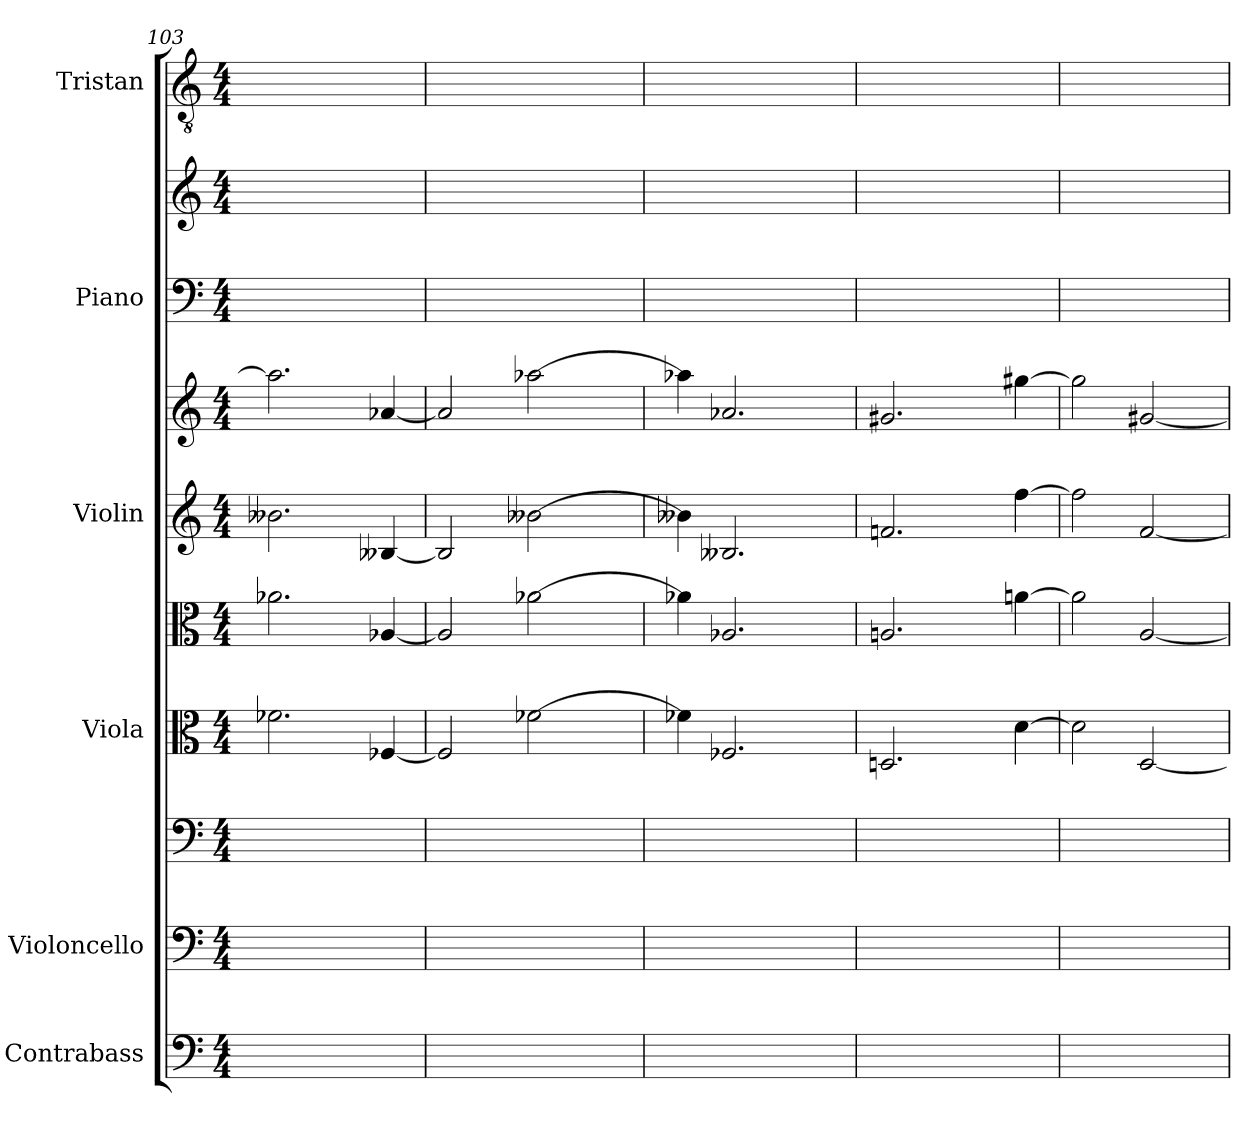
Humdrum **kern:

**kern	**kern	**kern	**kern	**kern	**kern	**kern	**kern	**kern	**kern
*part6	*part5	*part5	*part4	*part4	*part3	*part3	*part2	*part2	*part1
*staff10	*staff9	*staff8	*staff7	*staff6	*staff5	*staff4	*staff3	*staff2	*staff1
*I"Contrabass	*I"Violoncello	*	*I"Viola	*	*I"Violin	*	*I"Piano	*	*I"Tristan
*I'Cb.	*I'Vc	*	*I'Vla	*	*I'Vln	*	*I'Pno	*	*
*clefF4	*clefF4	*clefF4	*clefC3	*clefC3	*clefG2	*clefG2	*clefF4	*clefG2	*clefGv2
*ITrd7c12	*	*	*	*	*	*	*	*	*
*k[]	*k[]	*k[]	*k[]	*k[]	*k[]	*k[]	*k[]	*k[]	*k[]
*M4/4	*M4/4	*M4/4	*M4/4	*M4/4	*M4/4	*M4/4	*M4/4	*M4/4	*M4/4
=103	=103	=103	=103	=103	=103	=103	=103	=103	=103
2ryy	2ryy	1ryy	2.f-X	2.a-X	2.b--X	2.aa-]	2ryy	1ryy	2.ryy
2ryy	2ryy	.	.	.	.	.	4ryy	.	.
.	.	.	[4F-X	[4A-X	[4B--X	[4a-X	4ryy	.	4ryy
=104	=104	=104	=104	=104	=104	=104	=104	=104	=104
2ryy	2ryy	2ryy	2F-]	2A-]	2B--]	2a-]	2ryy	1ryy	4ryy
.	.	.	.	.	.	.	.	.	4ryy
2ryy	2ryy	2ryy	[2f-X	[2a-X	[2b--X	[2aa-X	4ryy	.	6ryy
.	.	.	.	.	.	.	.	.	6ryy
.	.	.	.	.	.	.	4ryy	.	.
.	.	.	.	.	.	.	.	.	6ryy
=105	=105	=105	=105	=105	=105	=105	=105	=105	=105
2ryy	2ryy	2ryy	4f-X]	4a-X]	4b--X]	4aa-X]	2ryy	1ryy	2ryy
.	.	.	2.F-X	2.A-X	2.B--X	2.a-X	.	.	.
2ryy	2ryy	4ryy	.	.	.	.	4ryy	.	4ryy
.	.	4ryy	.	.	.	.	4ryy	.	4ryy
=106	=106	=106	=106	=106	=106	=106	=106	=106	=106
2ryy	2ryy	1ryy	2.Dn	2.An	2.fn	2.g#X	2ryy	1ryy	4ryy
.	.	.	.	.	.	.	.	.	4ryy
2ryy	2ryy	.	.	.	.	.	4ryy	.	4ryy
.	.	.	[4d	[4an	[4ff	[4gg#X	4ryy	.	4ryy
=107	=107	=107	=107	=107	=107	=107	=107	=107	=107
2ryy	2ryy	1ryy	2d]	2a]	2ff]	2gg#]	2ryy	1ryy	1ryy
2ryy	2ryy	.	[2D	[2A	[2f	[2g#X	4ryy	.	.
.	.	.	.	.	.	.	4ryy	.	.
=	=	=	=	=	=	=	=	=	=
*-	*-	*-	*-	*-	*-	*-	*-	*-	*-
